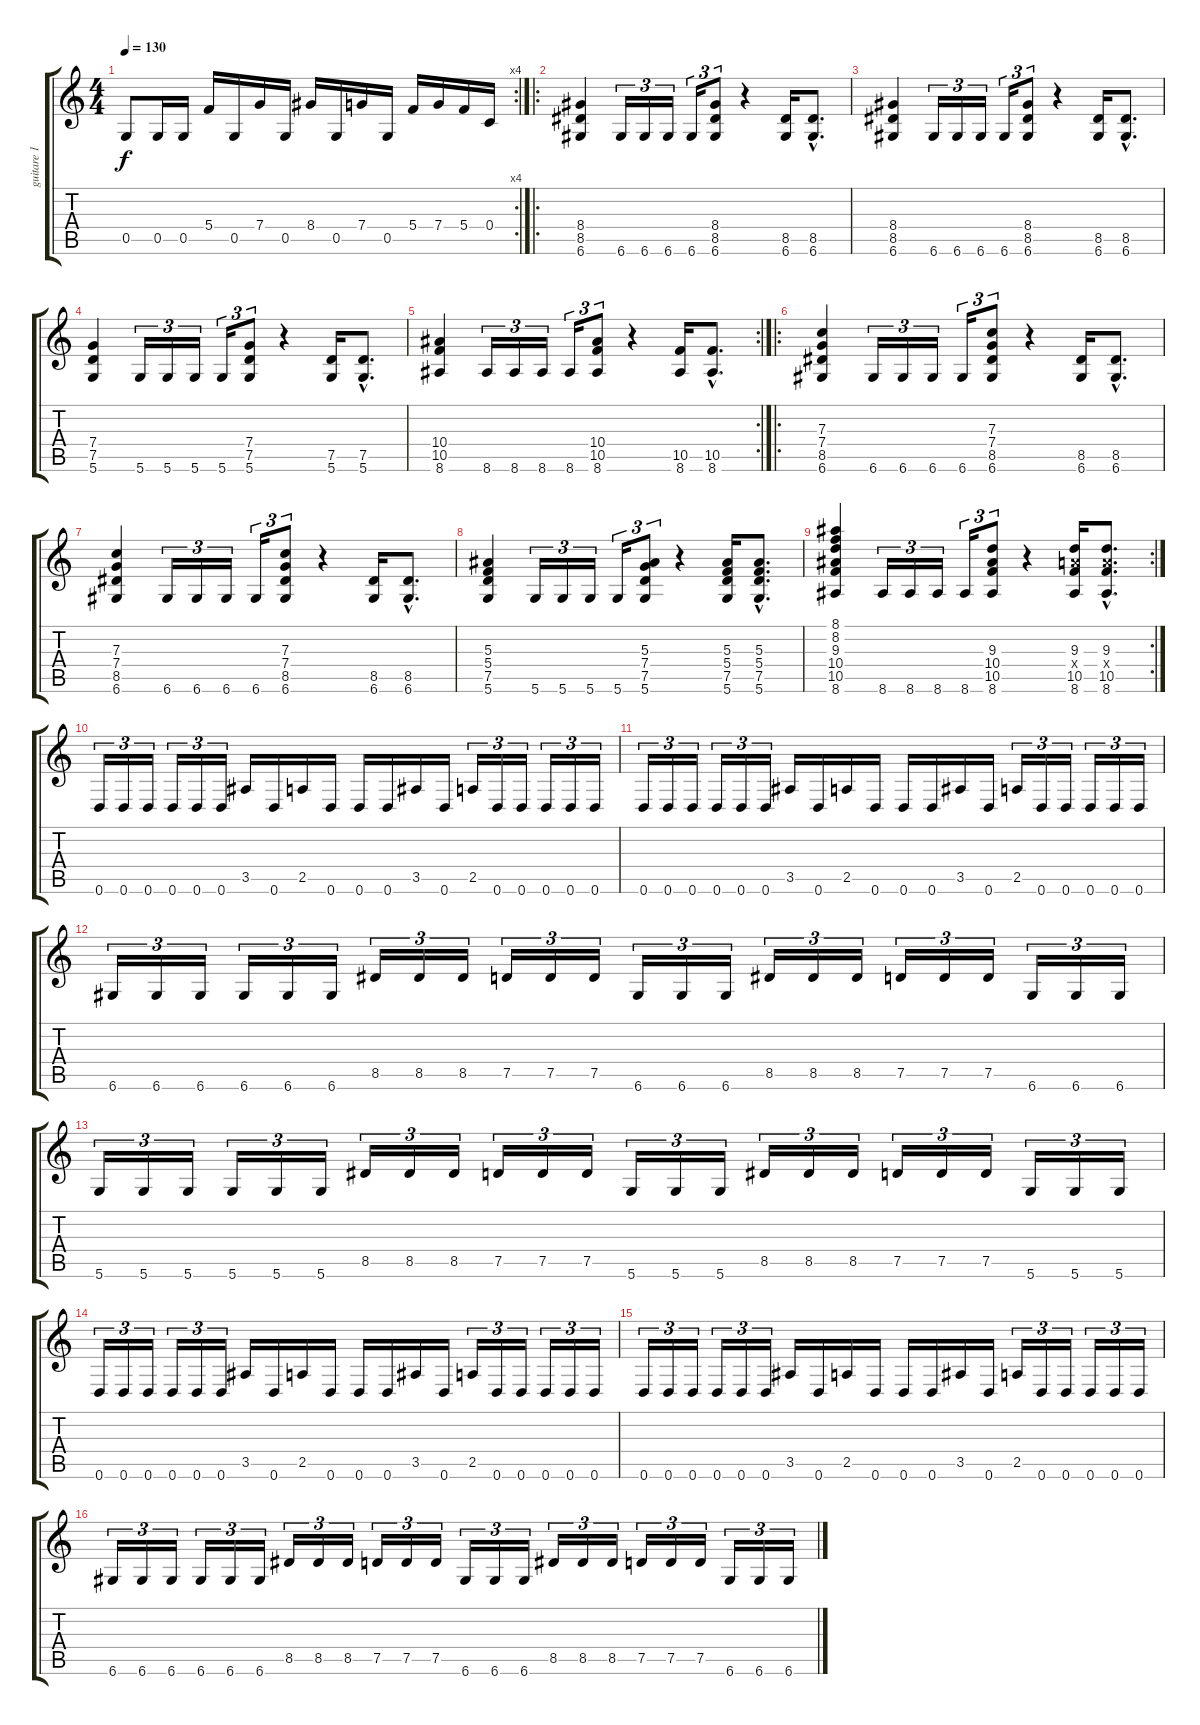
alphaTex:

\track ("guitare 1" "guitare 1") {instrument distortionguitar}
\staff {score tabs}
\tuning (D4 A3 F3 C3 G2 D2) {hide}
\rc 4
\ts (4 4)
\tempo 130
\clef g2
\ks c
0.5.8{dy f} 0.5.16 0.5.16 5.4.16 0.5.16 7.4.16 0.5.16 8.4.16 0.5.16 7.4.16 0.5.16 5.4.16 7.4.16 5.4.16 0.4.16 |
\ro
(8.4 8.5 6.6).4 6.6.16{tu (3 2)} 6.6.16{tu (3 2)} 6.6.16{tu (3 2)} 6.6.16{tu (3 2)} (8.4 8.5 6.6).8{tu (3 2)} r.4 (8.5 6.6).16 (8.5{hac} 6.6{hac}).8{d} |
(8.4 8.5 6.6).4 6.6.16{tu (3 2)} 6.6.16{tu (3 2)} 6.6.16{tu (3 2)} 6.6.16{tu (3 2)} (8.4 8.5 6.6).8{tu (3 2)} r.4 (8.5 6.6).16 (8.5{hac} 6.6{hac}).8{d} |
(7.4 7.5 5.6).4 5.6.16{tu (3 2)} 5.6.16{tu (3 2)} 5.6.16{tu (3 2)} 5.6.16{tu (3 2)} (7.4 7.5 5.6).8{tu (3 2)} r.4 (7.5 5.6).16 (7.5{hac} 5.6{hac}).8{d} |
\rc 2
(10.4 10.5 8.6).4 8.6.16{tu (3 2)} 8.6.16{tu (3 2)} 8.6.16{tu (3 2)} 8.6.16{tu (3 2)} (10.4 10.5 8.6).8{tu (3 2)} r.4 (10.5 8.6).16 (10.5{hac} 8.6{hac}).8{d} |
\ro
(7.3 7.4 8.5 6.6).4 6.6.16{tu (3 2)} 6.6.16{tu (3 2)} 6.6.16{tu (3 2)} 6.6.16{tu (3 2)} (7.3 7.4 8.5 6.6).8{tu (3 2)} r.4 (8.5 6.6).16 (8.5{hac} 6.6{hac}).8{d} |
(7.3 7.4 8.5 6.6).4 6.6.16{tu (3 2)} 6.6.16{tu (3 2)} 6.6.16{tu (3 2)} 6.6.16{tu (3 2)} (7.3 7.4 8.5 6.6).8{tu (3 2)} r.4 (8.5 6.6).16 (8.5{hac} 6.6{hac}).8{d} |
(5.3 5.4 7.5 5.6).4 5.6.16{tu (3 2)} 5.6.16{tu (3 2)} 5.6.16{tu (3 2)} 5.6.16{tu (3 2)} (5.3 7.4 7.5 5.6).8{tu (3 2)} r.4 (5.3 5.4 7.5 5.6).16 (5.3{hac} 5.4{hac} 7.5{hac} 5.6{hac}).8{d} |
\rc 2
(8.1 8.2 9.3 10.4 10.5 8.6).4 8.6.16{tu (3 2)} 8.6.16{tu (3 2)} 8.6.16{tu (3 2)} 8.6.16{tu (3 2)} (9.3 10.4 10.5 8.6).8{tu (3 2)} r.4 (9.3 9.4{x} 10.5 8.6).16 (9.3{hac} 9.4{hac x} 10.5{hac} 8.6{hac}).8{d} |
0.6.16{tu (3 2)} 0.6.16{tu (3 2)} 0.6.16{tu (3 2)} 0.6.16{tu (3 2)} 0.6.16{tu (3 2)} 0.6.16{tu (3 2)} 3.5.16 0.6.16 2.5.16 0.6.16 0.6.16 0.6.16 3.5.16 0.6.16 2.5.16{tu (3 2)} 0.6.16{tu (3 2)} 0.6.16{tu (3 2)} 0.6.16{tu (3 2)} 0.6.16{tu (3 2)} 0.6.16{tu (3 2)} |
0.6.16{tu (3 2)} 0.6.16{tu (3 2)} 0.6.16{tu (3 2)} 0.6.16{tu (3 2)} 0.6.16{tu (3 2)} 0.6.16{tu (3 2)} 3.5.16 0.6.16 2.5.16 0.6.16 0.6.16 0.6.16 3.5.16 0.6.16 2.5.16{tu (3 2)} 0.6.16{tu (3 2)} 0.6.16{tu (3 2)} 0.6.16{tu (3 2)} 0.6.16{tu (3 2)} 0.6.16{tu (3 2)} |
6.6.16{tu (3 2)} 6.6.16{tu (3 2)} 6.6.16{tu (3 2)} 6.6.16{tu (3 2)} 6.6.16{tu (3 2)} 6.6.16{tu (3 2)} 8.5.16{tu (3 2)} 8.5.16{tu (3 2)} 8.5.16{tu (3 2)} 7.5.16{tu (3 2)} 7.5.16{tu (3 2)} 7.5.16{tu (3 2)} 6.6.16{tu (3 2)} 6.6.16{tu (3 2)} 6.6.16{tu (3 2)} 8.5.16{tu (3 2)} 8.5.16{tu (3 2)} 8.5.16{tu (3 2)} 7.5.16{tu (3 2)} 7.5.16{tu (3 2)} 7.5.16{tu (3 2)} 6.6.16{tu (3 2)} 6.6.16{tu (3 2)} 6.6.16{tu (3 2)} |
5.6.16{tu (3 2)} 5.6.16{tu (3 2)} 5.6.16{tu (3 2)} 5.6.16{tu (3 2)} 5.6.16{tu (3 2)} 5.6.16{tu (3 2)} 8.5.16{tu (3 2)} 8.5.16{tu (3 2)} 8.5.16{tu (3 2)} 7.5.16{tu (3 2)} 7.5.16{tu (3 2)} 7.5.16{tu (3 2)} 5.6.16{tu (3 2)} 5.6.16{tu (3 2)} 5.6.16{tu (3 2)} 8.5.16{tu (3 2)} 8.5.16{tu (3 2)} 8.5.16{tu (3 2)} 7.5.16{tu (3 2)} 7.5.16{tu (3 2)} 7.5.16{tu (3 2)} 5.6.16{tu (3 2)} 5.6.16{tu (3 2)} 5.6.16{tu (3 2)} |
0.6.16{tu (3 2)} 0.6.16{tu (3 2)} 0.6.16{tu (3 2)} 0.6.16{tu (3 2)} 0.6.16{tu (3 2)} 0.6.16{tu (3 2)} 3.5.16 0.6.16 2.5.16 0.6.16 0.6.16 0.6.16 3.5.16 0.6.16 2.5.16{tu (3 2)} 0.6.16{tu (3 2)} 0.6.16{tu (3 2)} 0.6.16{tu (3 2)} 0.6.16{tu (3 2)} 0.6.16{tu (3 2)} |
0.6.16{tu (3 2)} 0.6.16{tu (3 2)} 0.6.16{tu (3 2)} 0.6.16{tu (3 2)} 0.6.16{tu (3 2)} 0.6.16{tu (3 2)} 3.5.16 0.6.16 2.5.16 0.6.16 0.6.16 0.6.16 3.5.16 0.6.16 2.5.16{tu (3 2)} 0.6.16{tu (3 2)} 0.6.16{tu (3 2)} 0.6.16{tu (3 2)} 0.6.16{tu (3 2)} 0.6.16{tu (3 2)} |
6.6.16{tu (3 2)} 6.6.16{tu (3 2)} 6.6.16{tu (3 2)} 6.6.16{tu (3 2)} 6.6.16{tu (3 2)} 6.6.16{tu (3 2)} 8.5.16{tu (3 2)} 8.5.16{tu (3 2)} 8.5.16{tu (3 2)} 7.5.16{tu (3 2)} 7.5.16{tu (3 2)} 7.5.16{tu (3 2)} 6.6.16{tu (3 2)} 6.6.16{tu (3 2)} 6.6.16{tu (3 2)} 8.5.16{tu (3 2)} 8.5.16{tu (3 2)} 8.5.16{tu (3 2)} 7.5.16{tu (3 2)} 7.5.16{tu (3 2)} 7.5.16{tu (3 2)} 6.6.16{tu (3 2)} 6.6.16{tu (3 2)} 6.6.16{tu (3 2)}
